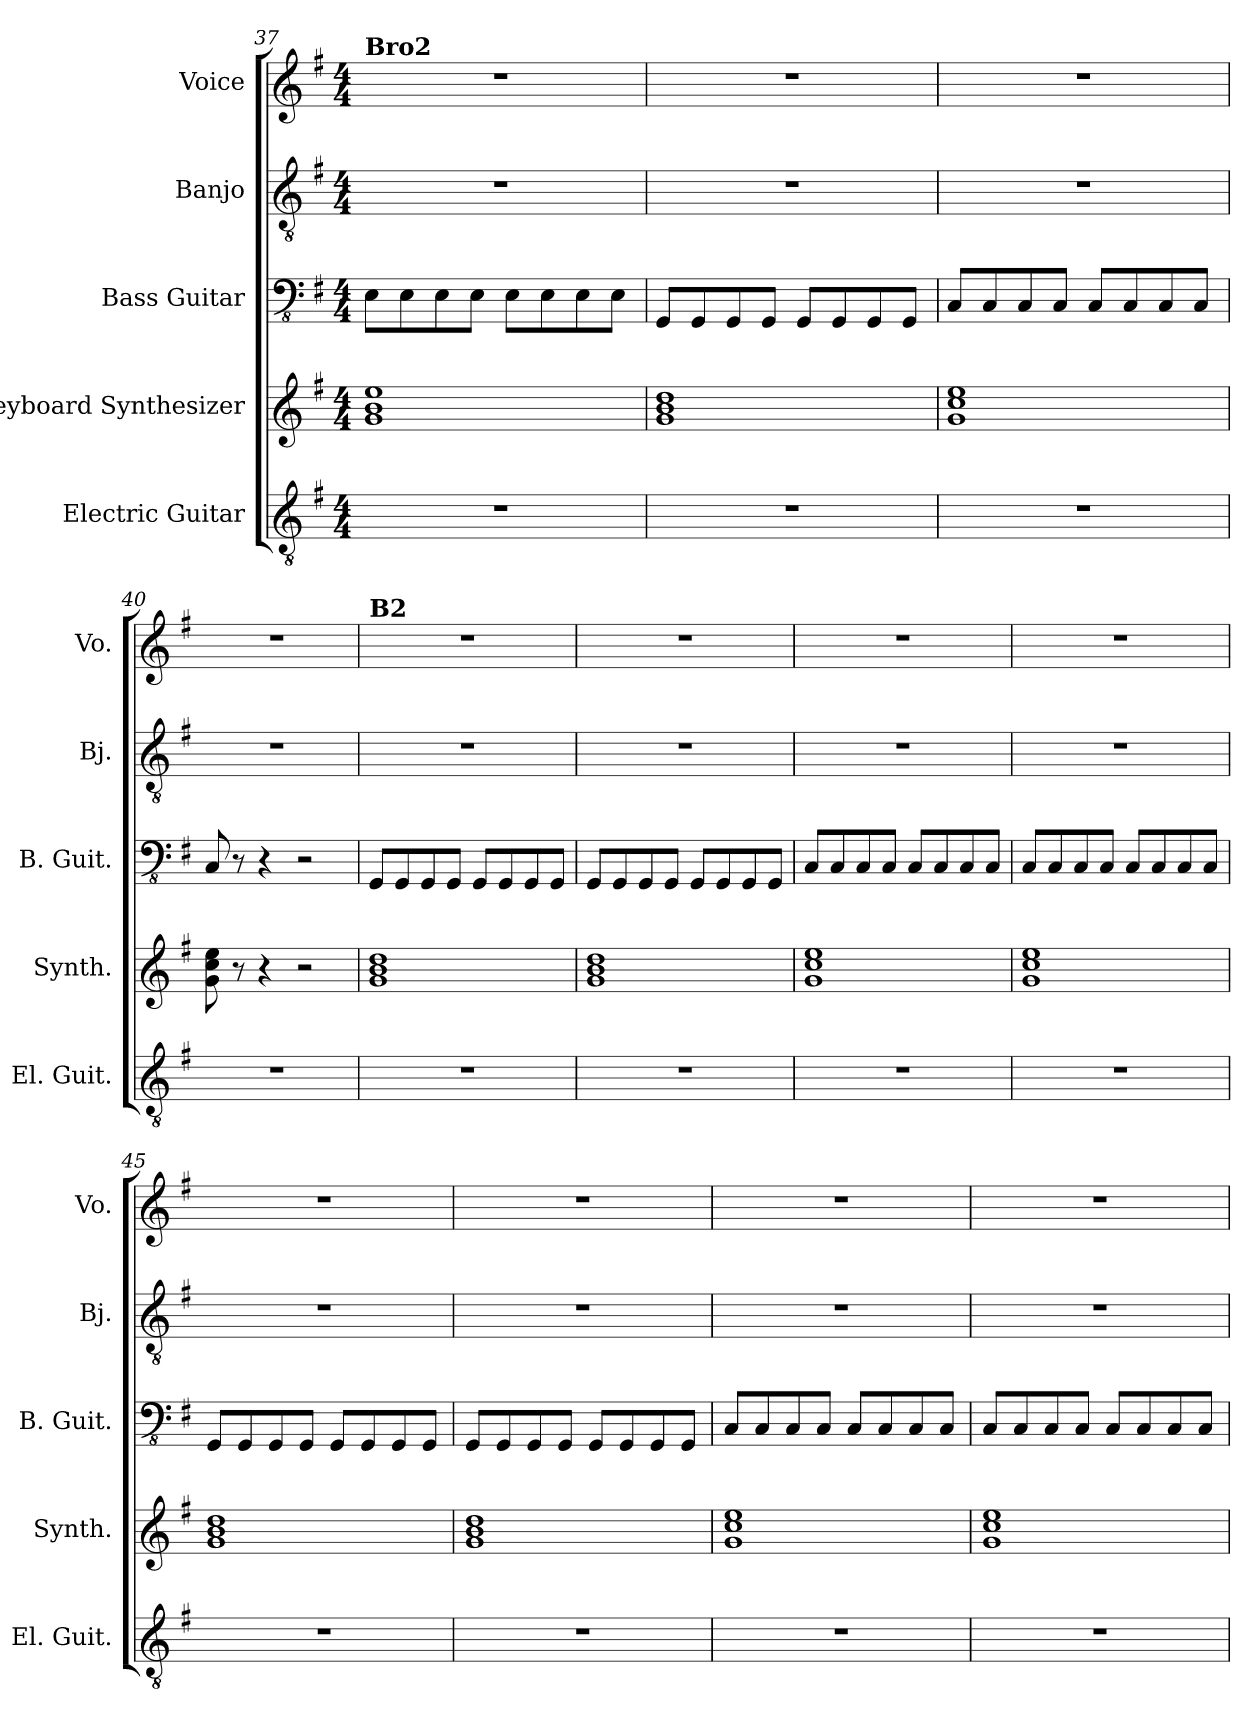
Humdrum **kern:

**kern	**kern	**kern	**kern	**kern
*part5	*part4	*part3	*part2	*part1
*staff5	*staff4	*staff3	*staff2	*staff1
*I"Electric Guitar	*I"Keyboard Synthesizer	*I"Bass Guitar	*I"Banjo	*I"Voice
*I'El. Guit.	*I'Synth.	*I'B. Guit.	*I'Bj.	*I'Vo.
*clefGv2	*clefG2	*clefFv4	*clefGv2	*clefG2
*	*	*	*ITrd7c12	*
*k[f#]	*k[f#]	*k[f#]	*k[f#]	*k[f#]
*M4/4	*M4/4	*M4/4	*M4/4	*M4/4
=37	=37	=37	=37	=37
!	!	!	!	!LO:TX:a:B:t=Bro2
1r	1g 1b 1ee	8EE\L	1r	1r
.	.	8EE\	.	.
.	.	8EE\	.	.
.	.	8EE\J	.	.
.	.	8EE\L	.	.
.	.	8EE\	.	.
.	.	8EE\	.	.
.	.	8EE\J	.	.
=38	=38	=38	=38	=38
1r	1g 1b 1dd	8GGG/L	1r	1r
.	.	8GGG/	.	.
.	.	8GGG/	.	.
.	.	8GGG/J	.	.
.	.	8GGG/L	.	.
.	.	8GGG/	.	.
.	.	8GGG/	.	.
.	.	8GGG/J	.	.
!!LO:LB:g=z
=39	=39	=39	=39	=39
1r	1g 1cc 1ee	8CC/L	1r	1r
.	.	8CC/	.	.
.	.	8CC/	.	.
.	.	8CC/J	.	.
.	.	8CC/L	.	.
.	.	8CC/	.	.
.	.	8CC/	.	.
.	.	8CC/J	.	.
=40	=40	=40	=40	=40
1r	8g\ 8cc\ 8ee\	8CC/	1r	1r
.	8r	8r	.	.
.	4r	4r	.	.
.	2r	2r	.	.
=41	=41	=41	=41	=41
!	!	!	!	!LO:TX:a:B:t=B2
1r	1g 1b 1dd	8GGG/L	1r	1r
.	.	8GGG/	.	.
.	.	8GGG/	.	.
.	.	8GGG/J	.	.
.	.	8GGG/L	.	.
.	.	8GGG/	.	.
.	.	8GGG/	.	.
.	.	8GGG/J	.	.
=42	=42	=42	=42	=42
1r	1g 1b 1dd	8GGG/L	1r	1r
.	.	8GGG/	.	.
.	.	8GGG/	.	.
.	.	8GGG/J	.	.
.	.	8GGG/L	.	.
.	.	8GGG/	.	.
.	.	8GGG/	.	.
.	.	8GGG/J	.	.
=43	=43	=43	=43	=43
1r	1g 1cc 1ee	8CC/L	1r	1r
.	.	8CC/	.	.
.	.	8CC/	.	.
.	.	8CC/J	.	.
.	.	8CC/L	.	.
.	.	8CC/	.	.
.	.	8CC/	.	.
.	.	8CC/J	.	.
!!LO:PB:g=z
=44	=44	=44	=44	=44
1r	1g 1cc 1ee	8CC/L	1r	1r
.	.	8CC/	.	.
.	.	8CC/	.	.
.	.	8CC/J	.	.
.	.	8CC/L	.	.
.	.	8CC/	.	.
.	.	8CC/	.	.
.	.	8CC/J	.	.
=45	=45	=45	=45	=45
1r	1g 1b 1dd	8GGG/L	1r	1r
.	.	8GGG/	.	.
.	.	8GGG/	.	.
.	.	8GGG/J	.	.
.	.	8GGG/L	.	.
.	.	8GGG/	.	.
.	.	8GGG/	.	.
.	.	8GGG/J	.	.
=46	=46	=46	=46	=46
1r	1g 1b 1dd	8GGG/L	1r	1r
.	.	8GGG/	.	.
.	.	8GGG/	.	.
.	.	8GGG/J	.	.
.	.	8GGG/L	.	.
.	.	8GGG/	.	.
.	.	8GGG/	.	.
.	.	8GGG/J	.	.
=47	=47	=47	=47	=47
1r	1g 1cc 1ee	8CC/L	1r	1r
.	.	8CC/	.	.
.	.	8CC/	.	.
.	.	8CC/J	.	.
.	.	8CC/L	.	.
.	.	8CC/	.	.
.	.	8CC/	.	.
.	.	8CC/J	.	.
=48	=48	=48	=48	=48
1r	1g 1cc 1ee	8CC/L	1r	1r
.	.	8CC/	.	.
.	.	8CC/	.	.
.	.	8CC/J	.	.
.	.	8CC/L	.	.
.	.	8CC/	.	.
.	.	8CC/	.	.
.	.	8CC/J	.	.
=	=	=	=	=
*-	*-	*-	*-	*-
